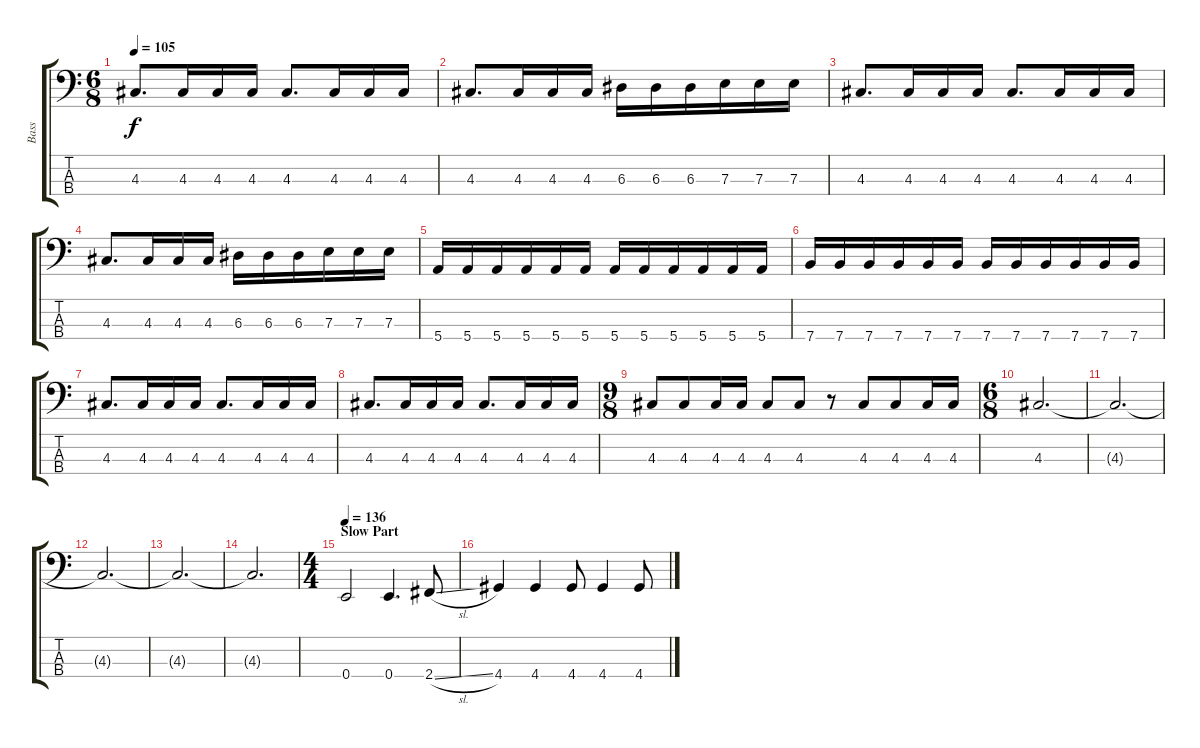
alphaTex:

\track ("Bass" "Bass") {instrument electricbassfinger}
\staff {score tabs}
\tuning (G2 D2 A1 E1) {hide}
\ts (6 8)
\tempo 105
\clef f4
\ks c
4.3.8{d dy f} 4.3.16 4.3.16 4.3.16 4.3.8{d} 4.3.16 4.3.16 4.3.16 |
4.3.8{d} 4.3.16 4.3.16 4.3.16 6.3.16 6.3.16 6.3.16 7.3.16 7.3.16 7.3.16 |
4.3.8{d} 4.3.16 4.3.16 4.3.16 4.3.8{d} 4.3.16 4.3.16 4.3.16 |
4.3.8{d} 4.3.16 4.3.16 4.3.16 6.3.16 6.3.16 6.3.16 7.3.16 7.3.16 7.3.16 |
5.4.16 5.4.16 5.4.16 5.4.16 5.4.16 5.4.16 5.4.16 5.4.16 5.4.16 5.4.16 5.4.16 5.4.16 |
7.4.16 7.4.16 7.4.16 7.4.16 7.4.16 7.4.16 7.4.16 7.4.16 7.4.16 7.4.16 7.4.16 7.4.16 |
4.3.8{d} 4.3.16 4.3.16 4.3.16 4.3.8{d} 4.3.16 4.3.16 4.3.16 |
4.3.8{d} 4.3.16 4.3.16 4.3.16 4.3.8{d} 4.3.16 4.3.16 4.3.16 |
\ts (9 8)
4.3.8 4.3.8 4.3.16 4.3.16 4.3.8 4.3.8 r.8 4.3.8 4.3.8 4.3.16 4.3.16 |
\ts (6 8)
4.3.2{d} |
4.3{t}.2{d} |
4.3{t}.2{d volume 0} |
4.3{t}.2{d} |
4.3{t}.2{d} |
\ts (4 4)
\section ("" "Slow Part")
\tempo 136
0.4.2{volume 16} 0.4.4{d} 2.4{sl}.8 |
4.4.4 4.4.4 4.4.8 4.4.4 4.4{sl}.8
